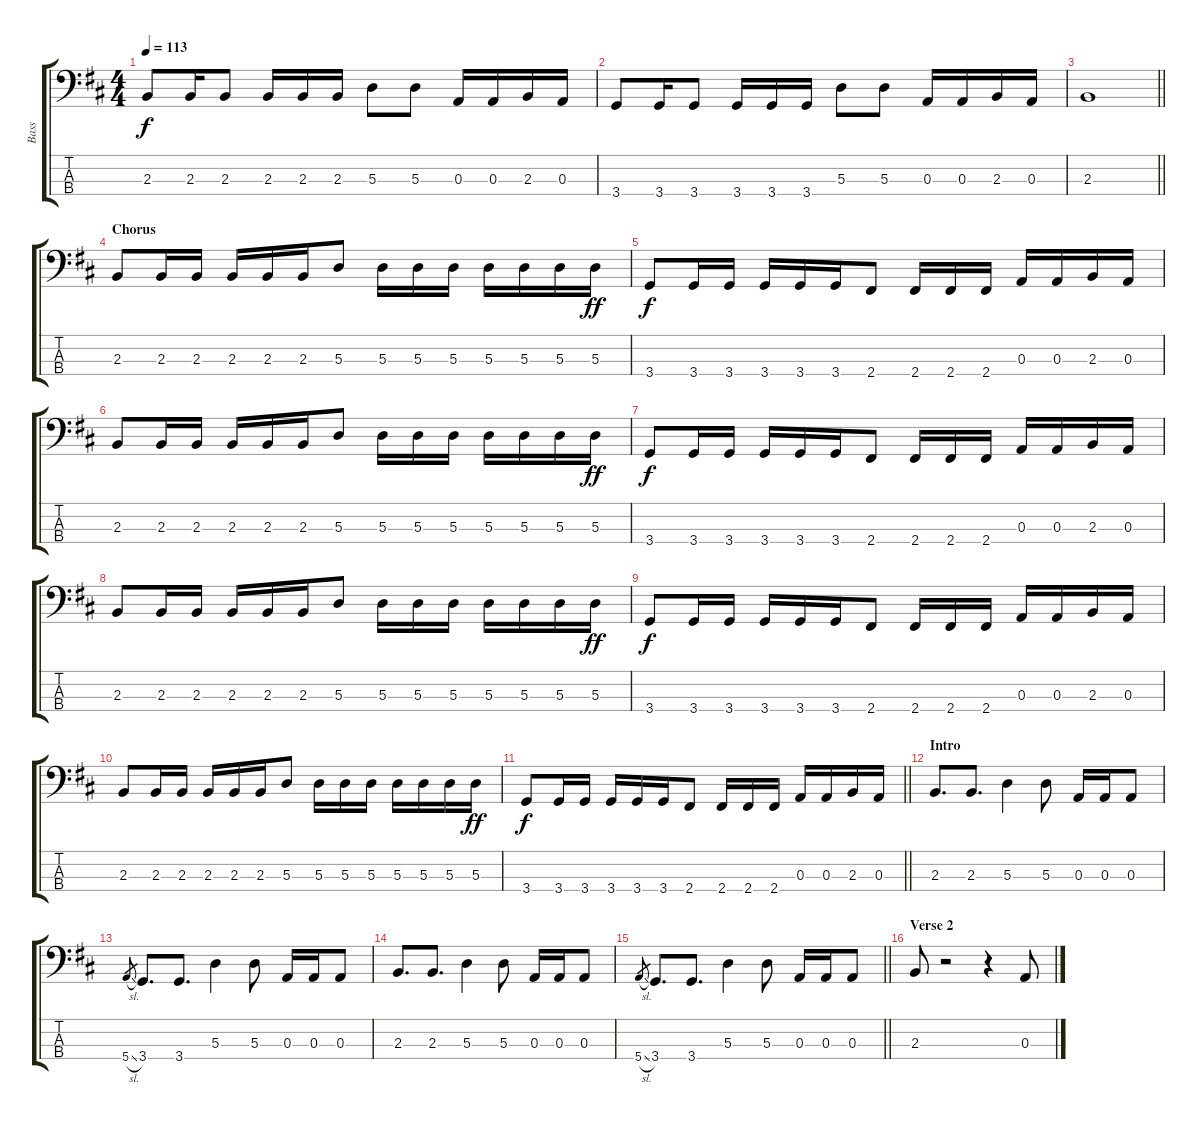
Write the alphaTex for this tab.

\track ("Bass" "Bass") {instrument electricbassfinger}
\staff {score tabs}
\tuning (G2 D2 A1 E1) {hide}
\ts (4 4)
\tempo 113
\clef f4
\ks d
2.3.8{dy f} 2.3.16 2.3.8 2.3.16 2.3.16 2.3.16 5.3.8 5.3.8 0.3.16 0.3.16 2.3.16 0.3.16 |
3.4.8 3.4.16 3.4.8 3.4.16 3.4.16 3.4.16 5.3.8 5.3.8 0.3.16 0.3.16 2.3.16 0.3.16 |
\barLineRight lightlight
2.3.1 |
\section ("" "Chorus")
2.3.8 2.3.16 2.3.16 2.3.16 2.3.16 2.3.16 5.3.8 5.3.16 5.3.16 5.3.16 5.3.16 5.3.16 5.3.16 5.3.16{dy ff} |
3.4.8{dy f} 3.4.16 3.4.16 3.4.16 3.4.16 3.4.16 2.4.8 2.4.16 2.4.16 2.4.16 0.3.16 0.3.16 2.3.16 0.3.16 |
2.3.8 2.3.16 2.3.16 2.3.16 2.3.16 2.3.16 5.3.8 5.3.16 5.3.16 5.3.16 5.3.16 5.3.16 5.3.16 5.3.16{dy ff} |
3.4.8{dy f} 3.4.16 3.4.16 3.4.16 3.4.16 3.4.16 2.4.8 2.4.16 2.4.16 2.4.16 0.3.16 0.3.16 2.3.16 0.3.16 |
2.3.8 2.3.16 2.3.16 2.3.16 2.3.16 2.3.16 5.3.8 5.3.16 5.3.16 5.3.16 5.3.16 5.3.16 5.3.16 5.3.16{dy ff} |
3.4.8{dy f} 3.4.16 3.4.16 3.4.16 3.4.16 3.4.16 2.4.8 2.4.16 2.4.16 2.4.16 0.3.16 0.3.16 2.3.16 0.3.16 |
2.3.8 2.3.16 2.3.16 2.3.16 2.3.16 2.3.16 5.3.8 5.3.16 5.3.16 5.3.16 5.3.16 5.3.16 5.3.16 5.3.16{dy ff} |
\barLineRight lightlight
3.4.8{dy f} 3.4.16 3.4.16 3.4.16 3.4.16 3.4.16 2.4.8 2.4.16 2.4.16 2.4.16 0.3.16 0.3.16 2.3.16 0.3.16 |
\section ("" "Intro")
2.3.8{d} 2.3.8{d} 5.3.4 5.3.8 0.3.16 0.3.16 0.3.8 |
5.4{sl}.8{gr} 3.4.8{d} 3.4.8{d} 5.3.4 5.3.8 0.3.16 0.3.16 0.3.8 |
2.3.8{d} 2.3.8{d} 5.3.4 5.3.8 0.3.16 0.3.16 0.3.8 |
\barLineRight lightlight
5.4{sl}.8{gr} 3.4.8{d} 3.4.8{d} 5.3.4 5.3.8 0.3.16 0.3.16 0.3.8 |
\section ("" "Verse 2")
2.3.8 r.2 r.4 0.3.8
